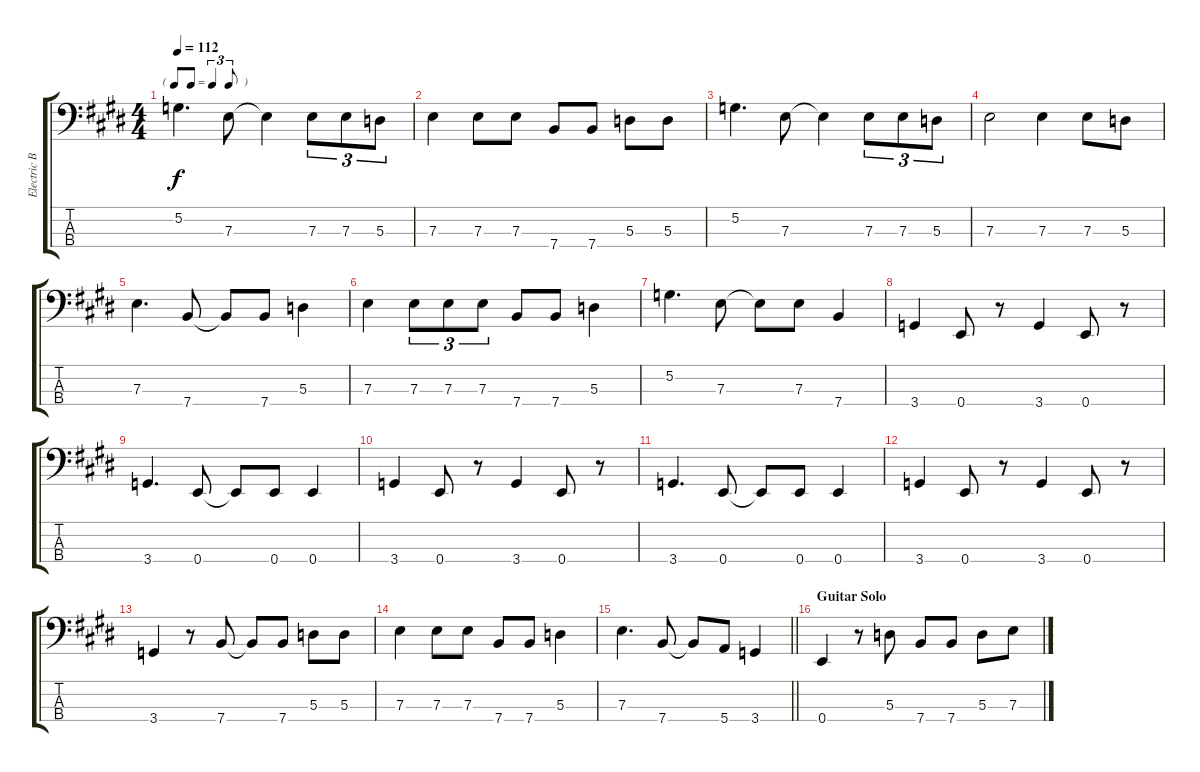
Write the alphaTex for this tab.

\track ("Electric Bass" "Electric B") {instrument electricbassfinger}
\staff {score tabs}
\tuning (G2 D2 A1 E1) {hide}
\ts (4 4)
\tf triplet8th
\tempo 112
\clef f4
\ks e
5.2.4{d dy f} 7.3.8 7.3{t}.4 7.3.8{tu (3 2)} 7.3.8{tu (3 2)} 5.3.8{tu (3 2)} |
7.3.4 7.3.8 7.3.8 7.4.8 7.4.8 5.3.8 5.3.8 |
5.2.4{d} 7.3.8 7.3{t}.4 7.3.8{tu (3 2)} 7.3.8{tu (3 2)} 5.3.8{tu (3 2)} |
7.3.2 7.3.4 7.3.8 5.3.8 |
7.3.4{d} 7.4.8 7.4{t}.8 7.4.8 5.3.4 |
7.3.4 7.3.8{tu (3 2)} 7.3.8{tu (3 2)} 7.3.8{tu (3 2)} 7.4.8 7.4.8 5.3.4 |
5.2.4{d} 7.3.8 7.3{t}.8 7.3.8 7.4.4 |
3.4.4 0.4.8 r.8 3.4.4 0.4.8 r.8 |
3.4.4{d} 0.4.8 0.4{t}.8 0.4.8 0.4.4 |
3.4.4 0.4.8 r.8 3.4.4 0.4.8 r.8 |
3.4.4{d} 0.4.8 0.4{t}.8 0.4.8 0.4.4 |
3.4.4 0.4.8 r.8 3.4.4 0.4.8 r.8 |
3.4.4 r.8 7.4.8 7.4{t}.8 7.4.8 5.3.8 5.3.8 |
7.3.4 7.3.8 7.3.8 7.4.8 7.4.8 5.3.4 |
\barLineRight lightlight
7.3.4{d} 7.4.8 7.4{t}.8 5.4.8 3.4.4 |
\section ("" "Guitar Solo")
0.4.4 r.8 5.3.8 7.4.8 7.4.8 5.3.8 7.3.8
